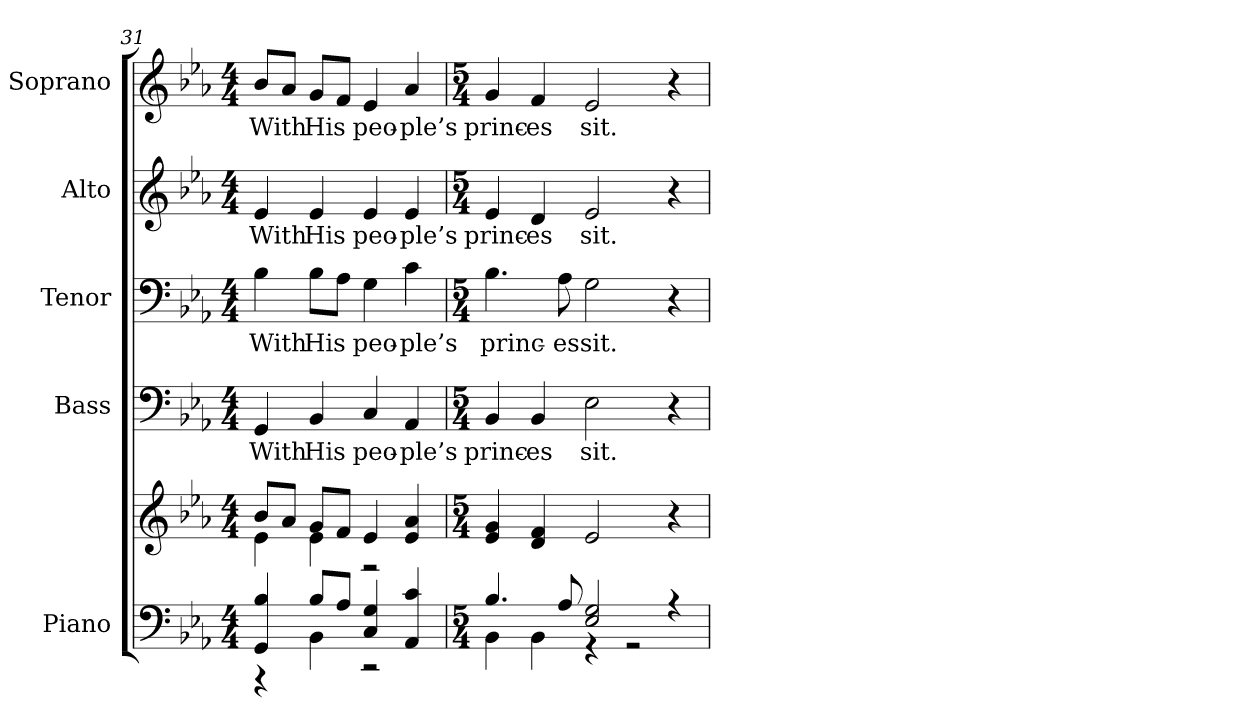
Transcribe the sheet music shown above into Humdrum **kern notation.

**kern	**kern	**kern	**text	**kern	**text	**kern	**text	**kern	**text
*part5	*part5	*part4	*part4	*part3	*part3	*part2	*part2	*part1	*part1
*staff6	*staff5	*staff4	*staff4	*staff3	*staff3	*staff2	*staff2	*staff1	*staff1
*I"Piano	*	*I"Bass	*	*I"Tenor	*	*I"Alto	*	*I"Soprano	*
*I'Pno.	*	*I'B.	*	*I'T.	*	*I'A.	*	*I'S.	*
*clefF4	*clefG2	*clefF4	*	*clefF4	*	*clefG2	*	*clefG2	*
*k[b-e-a-]	*k[b-e-a-]	*k[b-e-a-]	*	*k[b-e-a-]	*	*k[b-e-a-]	*	*k[b-e-a-]	*
*E-:	*E-:	*E-:	*	*E-:	*	*E-:	*	*E-:	*
*M4/4	*M4/4	*M4/4	*	*M4/4	*	*M4/4	*	*M4/4	*
=31	=31	=31	=31	=31	=31	=31	=31	=31	=31
*^	*^	*	*	*	*	*	*	*	*
!	!	!	!	!	!LO:LY:b:color=#000000	!	!	!	!	!	!
!	!	!	!	!	!	!	!LO:LY:b:color=#000000	!	!	!	!
!	!	!	!	!	!	!	!	!	!LO:LY:b:color=#000000	!	!
!	!	!	!	!	!	!	!	!	!	!	!LO:LY:b:color=#000000
4GGi/ 4B-i	4r	8b-i/L	4e-i\	4GGi/	With	4B-i\	With	4e-i/	With	8b-i/L	With
.	.	8a-i/J	.	.	.	.	.	.	.	8a-i/J	.
!	!	!	!	!	!LO:LY:b:color=#000000	!	!	!	!	!	!
!	!	!	!	!	!	!	!LO:LY:b:color=#000000	!	!	!	!
!	!	!	!	!	!	!	!	!	!LO:LY:b:color=#000000	!	!
!	!	!	!	!	!	!	!	!	!	!	!LO:LY:b:color=#000000
8B-i/L	4BB-i\	8gi/L	4e-i\	4BB-i/	His	8B-i\L	His	4e-i/	His	8gi/L	His
8A-i/J	.	8fi/J	.	.	.	8A-i\J	.	.	.	8fi/J	.
!	!	!	!	!	!LO:LY:b:color=#000000	!	!	!	!	!	!
!	!	!	!	!	!	!	!LO:LY:b:color=#000000	!	!	!	!
!	!	!	!	!	!	!	!	!	!LO:LY:b:color=#000000	!	!
!	!	!	!	!	!	!	!	!	!	!	!LO:LY:b:color=#000000
4Ci/ 4Gi	2r	4e-i/	2r	4Ci/	peo-	4Gi\	peo-	4e-i/	peo-	4e-i/	peo-
!	!	!	!	!	!LO:LY:b:color=#000000	!	!	!	!	!	!
!	!	!	!	!	!	!	!LO:LY:b:color=#000000	!	!	!	!
!	!	!	!	!	!	!	!	!	!LO:LY:b:color=#000000	!	!
!	!	!	!	!	!	!	!	!	!	!	!LO:LY:b:color=#000000
4AA-i/ 4ci	.	4e-i/ 4a-i	.	4AA-i/	-ple’s	4ci\	-ple’s	4e-i/	-ple’s	4a-i/	-ple’s
*	*	*v	*v	*	*	*	*	*	*	*	*
=32	=32	=32	=32	=32	=32	=32	=32	=32	=32	=32
*M5/4	*	*M5/4	*M5/4	*	*M5/4	*	*M5/4	*	*M5/4	*
!	!	!	!	!LO:LY:b:color=#000000	!	!	!	!	!	!
!	!	!	!	!	!	!LO:LY:b:color=#000000	!	!	!	!
!	!	!	!	!	!	!	!	!LO:LY:b:color=#000000	!	!
!	!	!	!	!	!	!	!	!	!	!LO:LY:b:color=#000000
4.B-i/	4BB-i\	4e-i/ 4gi	4BB-i/	princ-	4.B-i\	princ-	4e-i/	princ-	4gi/	princ-
!	!	!	!	!LO:LY:b:color=#000000	!	!	!	!	!	!
!	!	!	!	!	!	!	!	!LO:LY:b:color=#000000	!	!
!	!	!	!	!	!	!	!	!	!	!LO:LY:b:color=#000000
.	4BB-i\	4di/ 4fi	4BB-i/	-es	.	.	4di/	-es	4fi/	-es
!	!	!	!	!	!	!LO:LY:b:color=#000000	!	!	!	!
8A-i/	.	.	.	.	8A-i\	-es	.	.	.	.
!	!	!	!	!LO:LY:b:color=#000000	!	!	!	!	!	!
!	!	!	!	!	!	!LO:LY:b:color=#000000	!	!	!	!
!	!	!	!	!	!	!	!	!LO:LY:b:color=#000000	!	!
!	!	!	!	!	!	!	!	!	!	!LO:LY:b:color=#000000
2E-i/ 2Gi	4r	2e-i/	2E-i\	sit.	2Gi\	sit.	2e-i/	sit.	2e-i/	sit.
.	2r	.	.	.	.	.	.	.	.	.
4r	.	4r	4r	.	4r	.	4r	.	4r	.
*v	*v	*	*	*	*	*	*	*	*	*
=	=	=	=	=	=	=	=	=	=
*-	*-	*-	*-	*-	*-	*-	*-	*-	*-
